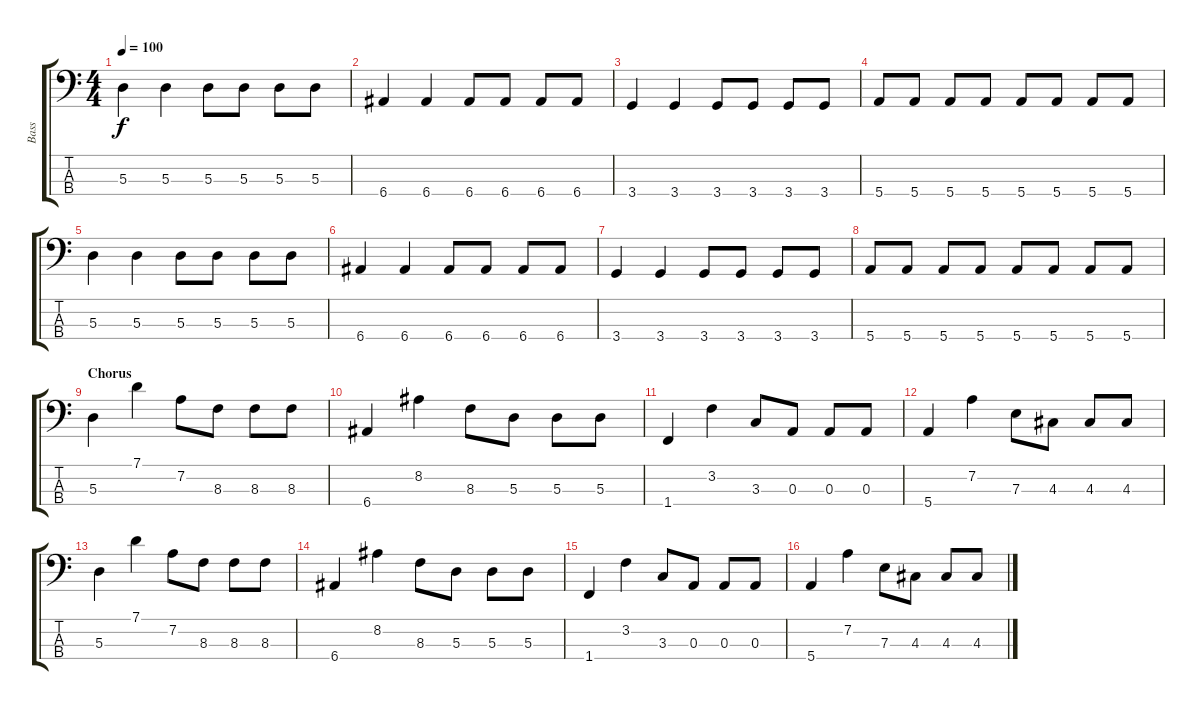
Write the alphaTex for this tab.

\track ("Bass" "Bass") {instrument contrabass}
\staff {score tabs}
\tuning (G2 D2 A1 E1) {hide}
\ts (4 4)
\tempo 100
\clef f4
\ks c
5.3.4{dy f} 5.3.4 5.3.8 5.3.8 5.3.8 5.3.8 |
6.4.4 6.4.4 6.4.8 6.4.8 6.4.8 6.4.8 |
3.4.4 3.4.4 3.4.8 3.4.8 3.4.8 3.4.8 |
5.4.8 5.4.8 5.4.8 5.4.8 5.4.8 5.4.8 5.4.8 5.4.8 |
5.3.4 5.3.4 5.3.8 5.3.8 5.3.8 5.3.8 |
6.4.4 6.4.4 6.4.8 6.4.8 6.4.8 6.4.8 |
3.4.4 3.4.4 3.4.8 3.4.8 3.4.8 3.4.8 |
5.4.8 5.4.8 5.4.8 5.4.8 5.4.8 5.4.8 5.4.8 5.4.8 |
\section ("" "Chorus")
5.3.4 7.1.4 7.2.8 8.3.8 8.3.8 8.3.8 |
6.4.4 8.2.4 8.3.8 5.3.8 5.3.8 5.3.8 |
1.4.4 3.2.4 3.3.8 0.3.8 0.3.8 0.3.8 |
5.4.4 7.2.4 7.3.8 4.3.8 4.3.8 4.3.8 |
5.3.4 7.1.4 7.2.8 8.3.8 8.3.8 8.3.8 |
6.4.4 8.2.4 8.3.8 5.3.8 5.3.8 5.3.8 |
1.4.4 3.2.4 3.3.8 0.3.8 0.3.8 0.3.8 |
5.4.4 7.2.4 7.3.8 4.3.8 4.3.8 4.3.8
